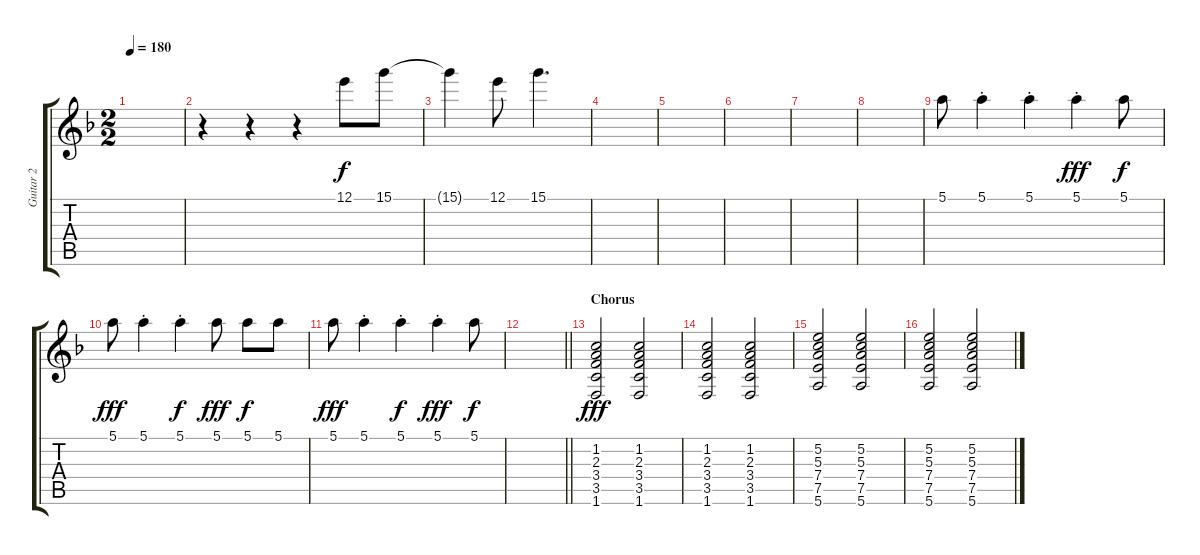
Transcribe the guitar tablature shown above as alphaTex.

\track ("Guitar 2" "Guitar 2") {instrument distortionguitar}
\staff {score tabs}
\tuning (E4 B3 G3 D3 A2 E2) {hide}
\ts (2 2)
\tempo 180
\clef g2
\ks dminor
|
r.4 r.4 r.4 12.1.8 15.1.8 |
15.1{t}.4 12.1.8 15.1.4{d} |
|
|
|
|
|
5.1.8{volume 6 instrument distortionguitar} 5.1{st}.4 5.1{st}.4{dy f} 5.1{st}.4{dy fff} 5.1.8{dy f} |
5.1.8{dy fff} 5.1{st}.4 5.1{st}.4{dy f} 5.1.8{dy fff} 5.1.8{dy f} 5.1.8 |
5.1.8{dy fff} 5.1{st}.4 5.1{st}.4{dy f} 5.1{st}.4{dy fff} 5.1.8{dy f} |
\barLineRight lightlight
|
\section ("" "Chorus")
(1.2 2.3 3.4 3.5 1.6).2{dy fff volume 11 instrument distortionguitar} (1.2 2.3 3.4 3.5 1.6).2 |
(1.2 2.3 3.4 3.5 1.6).2 (1.2 2.3 3.4 3.5 1.6).2 |
(5.2 5.3 7.4 7.5 5.6).2 (5.2 5.3 7.4 7.5 5.6).2 |
(5.2 5.3 7.4 7.5 5.6).2 (5.2 5.3 7.4 7.5 5.6).2
